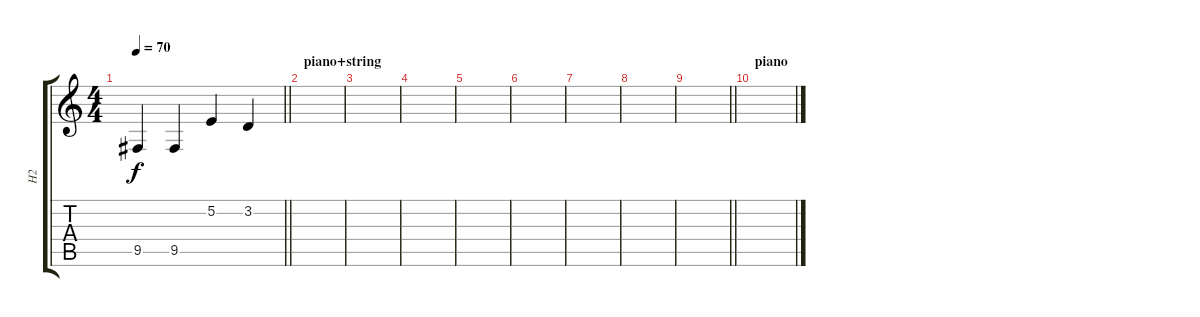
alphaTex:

\track ("H2" "H2") {instrument frenchhorn}
\staff {score tabs}
\tuning (E4 B3 G3 D3 A2 E2) {hide}
\ts (4 4)
\tempo 70
\clef g2
\barLineRight lightlight
\ks c
9.5.4{dy f} 9.5.4 5.2.4 3.2.4 |
\section ("" "piano+string")
|
|
|
|
|
|
|
\barLineRight lightlight
|
\section ("" "piano")
